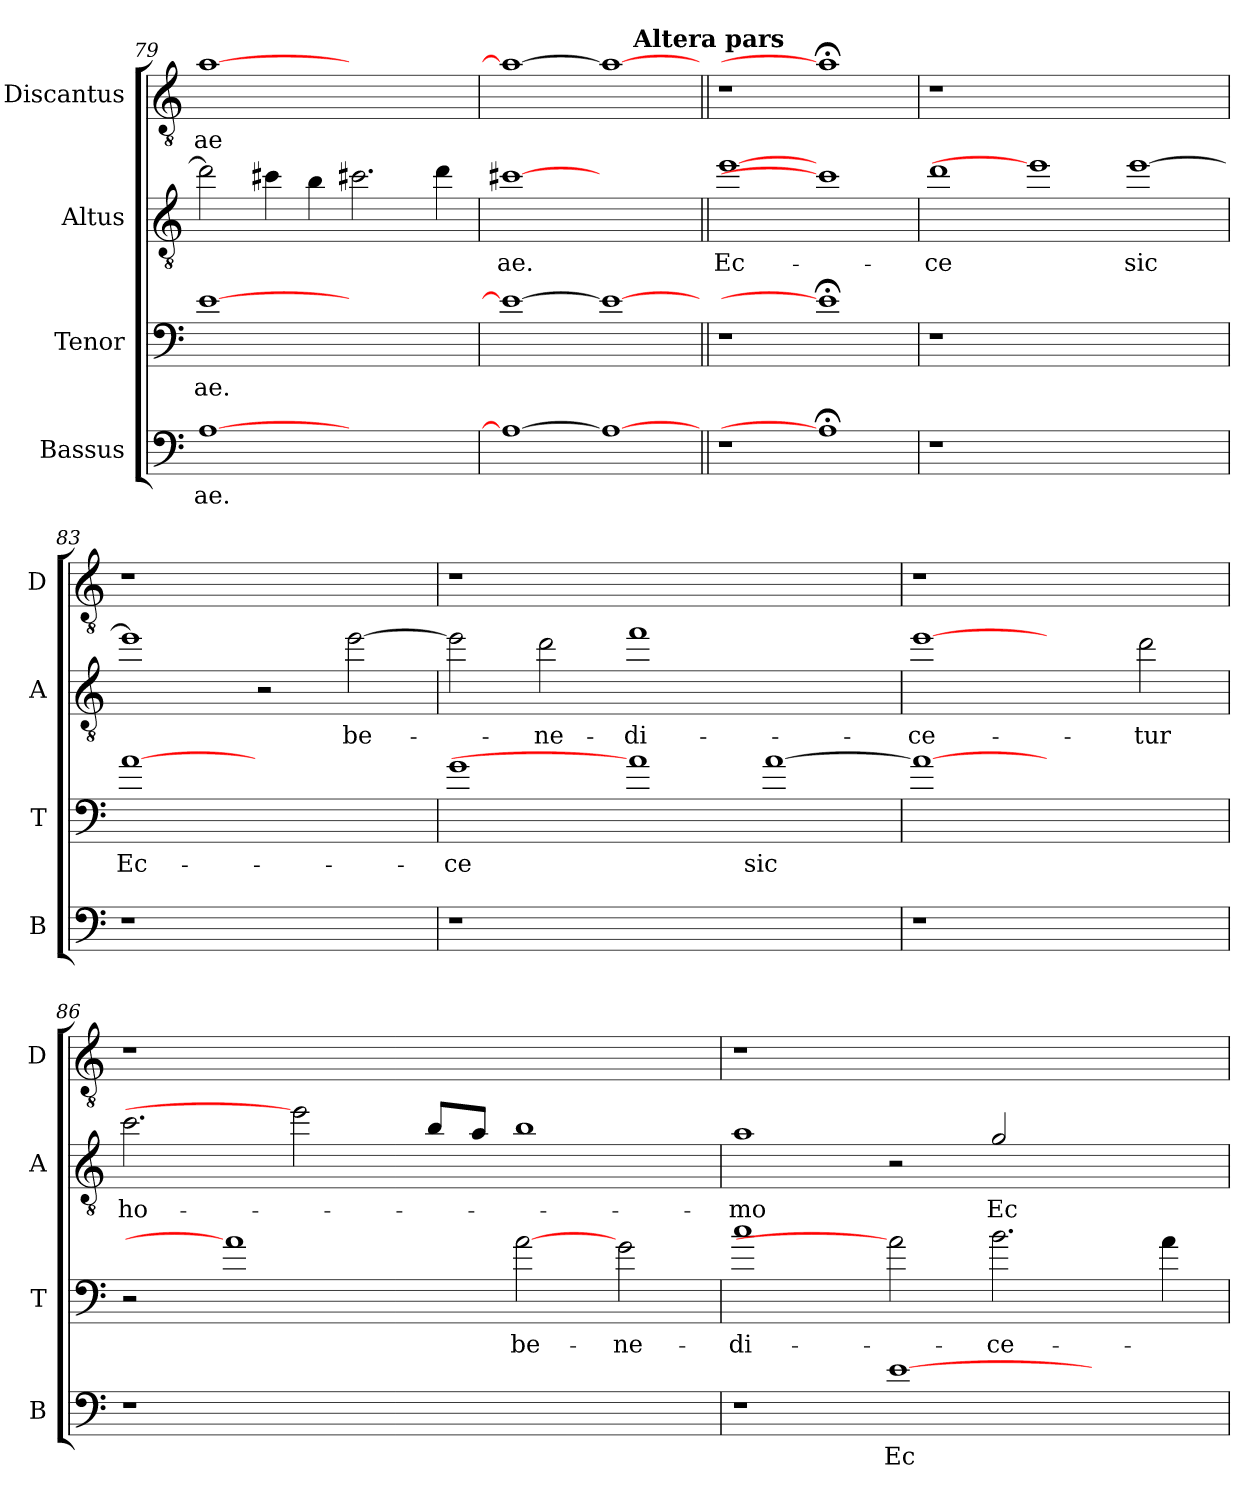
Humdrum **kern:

**kern	**text	**kern	**text	**kern	**text	**kern	**text
*part4	*part4	*part3	*part3	*part2	*part2	*part1	*part1
*staff4	*staff4	*staff3	*staff3	*staff2	*staff2	*staff1	*staff1
*I"Bassus	*	*I"Tenor	*	*I"Altus	*	*I"Discantus	*
*I'B	*	*I'T	*	*I'A	*	*I'D	*
*clefF4	*	*clefF4	*	*clefGv2	*	*clefGv2	*
*ITrd7c12	*	*ITrd7c12	*	*ITrd7c12	*	*ITrd7c12	*
*k[]	*	*k[]	*	*k[]	*	*k[]	*
*C:	*	*C:	*	*C:	*	*C:	*
=79	=79	=79	=79	=79	=79	=79	=79
!	!LO:LY:b	!	!LO:LY:b	!	!	!	!LO:LY:b
[1AA	-ae.	[1E	-ae.	2d\]	.	[1A	-ae
.	.	.	.	4c#X\	.	.	.
.	.	.	.	4B\	.	.	.
1ryy	.	1ryy	.	2.c#X\	.	1ryy	.
.	.	.	.	4d\	.	.	.
=80	=80	=80	=80	=80	=80	=80	=80
!	!	!	!	!	!LO:LY:b	!	!
1AA_	.	1E_	.	[1c#X	-ae.	1A_	.
1AA_	.	1E_	.	1ryy	.	1A_	.
!!LO:PB:g=z
!!LO:REH:place=s2:a:B:enc=none:fs=9.6:t=Altera pars
=81||	=81||	=81||	=81||	=81||	=81||	=81||	=81||
!	!	!	!	!	!LO:LY:b	!	!
1r	.	1r	.	[1e	Ec-	1r	.
1AA;<]	.	1E;<]	.	1c#]	.	1A;<]	.
=82	=82	=82	=82	=82	=82	=82	=82
!	!	!	!	!	!LO:LY:b	!	!
1r	.	1r	.	1d	-ce	1r	.
0ryy	.	0ryy	.	1e]	.	0ryy	.
!	!	!	!	!	!LO:LY:b	!	!
.	.	.	.	[1e	sic	.	.
=83	=83	=83	=83	=83	=83	=83	=83
!	!	!	!LO:LY:b	!	!	!	!
1r	.	[1A	Ec-	1e]	.	1r	.
1ryy	.	1ryy	.	2r	.	1ryy	.
!	!	!	!	!	!LO:LY:b	!	!
.	.	.	.	[2e\	be-	.	.
=84	=84	=84	=84	=84	=84	=84	=84
!	!	!	!LO:LY:b	!	!	!	!
1r	.	1G	-ce	2e\]	.	1r	.
!	!	!	!	!	!LO:LY:b	!	!
.	.	.	.	2d\	-ne-	.	.
!	!	!	!	!	!LO:LY:b	!	!
0ryy	.	1A]	.	1f	-di-	0ryy	.
!	!	!	!LO:LY:b	!	!	!	!
.	.	[1A	sic	1ryy	.	.	.
=85	=85	=85	=85	=85	=85	=85	=85
!	!	!	!	!	!LO:LY:b	!	!
1r	.	1A_	.	[1e	-ce-	1r	.
1ryy	.	1ryy	.	2ryy	.	1ryy	.
!	!	!	!	!	!LO:LY:b	!	!
.	.	.	.	2d\	-tur	.	.
=86	=86	=86	=86	=86	=86	=86	=86
!	!	!	!	!	!LO:LY:b	!	!
1r	.	2r	.	2.c\	ho-	1r	.
.	.	1A]	.	.	.	.	.
.	.	.	.	2e]	.	.	.
1.ryy	.	.	.	.	.	1.ryy	.
.	.	.	.	8B/L	.	.	.
.	.	.	.	8A/J	.	.	.
!	!	!	!LO:LY:b	!	!	!	!
.	.	[2A	be-	1B	.	.	.
!	!	!	!LO:LY:b	!	!	!	!
.	.	2G\	-ne-	.	.	.	.
!!LO:LB:g=z
=87	=87	=87	=87	=87	=87	=87	=87
!	!	!	!LO:LY:b	!	!LO:LY:b	!	!
1r	.	1c	-di-	1A	-mo	1r	.
!	!LO:LY:b	!	!	!	!	!	!
[1E	Ec-	2A]	.	2r	.	1.ryy	.
!	!	!	!LO:LY:b	!	!LO:LY:b	!	!
.	.	2.B\	-ce-	2G/	Ec-	.	.
2ryy	.	.	.	2ryy	.	.	.
.	.	4A\	.	.	.	.	.
=	=	=	=	=	=	=	=
*-	*-	*-	*-	*-	*-	*-	*-
